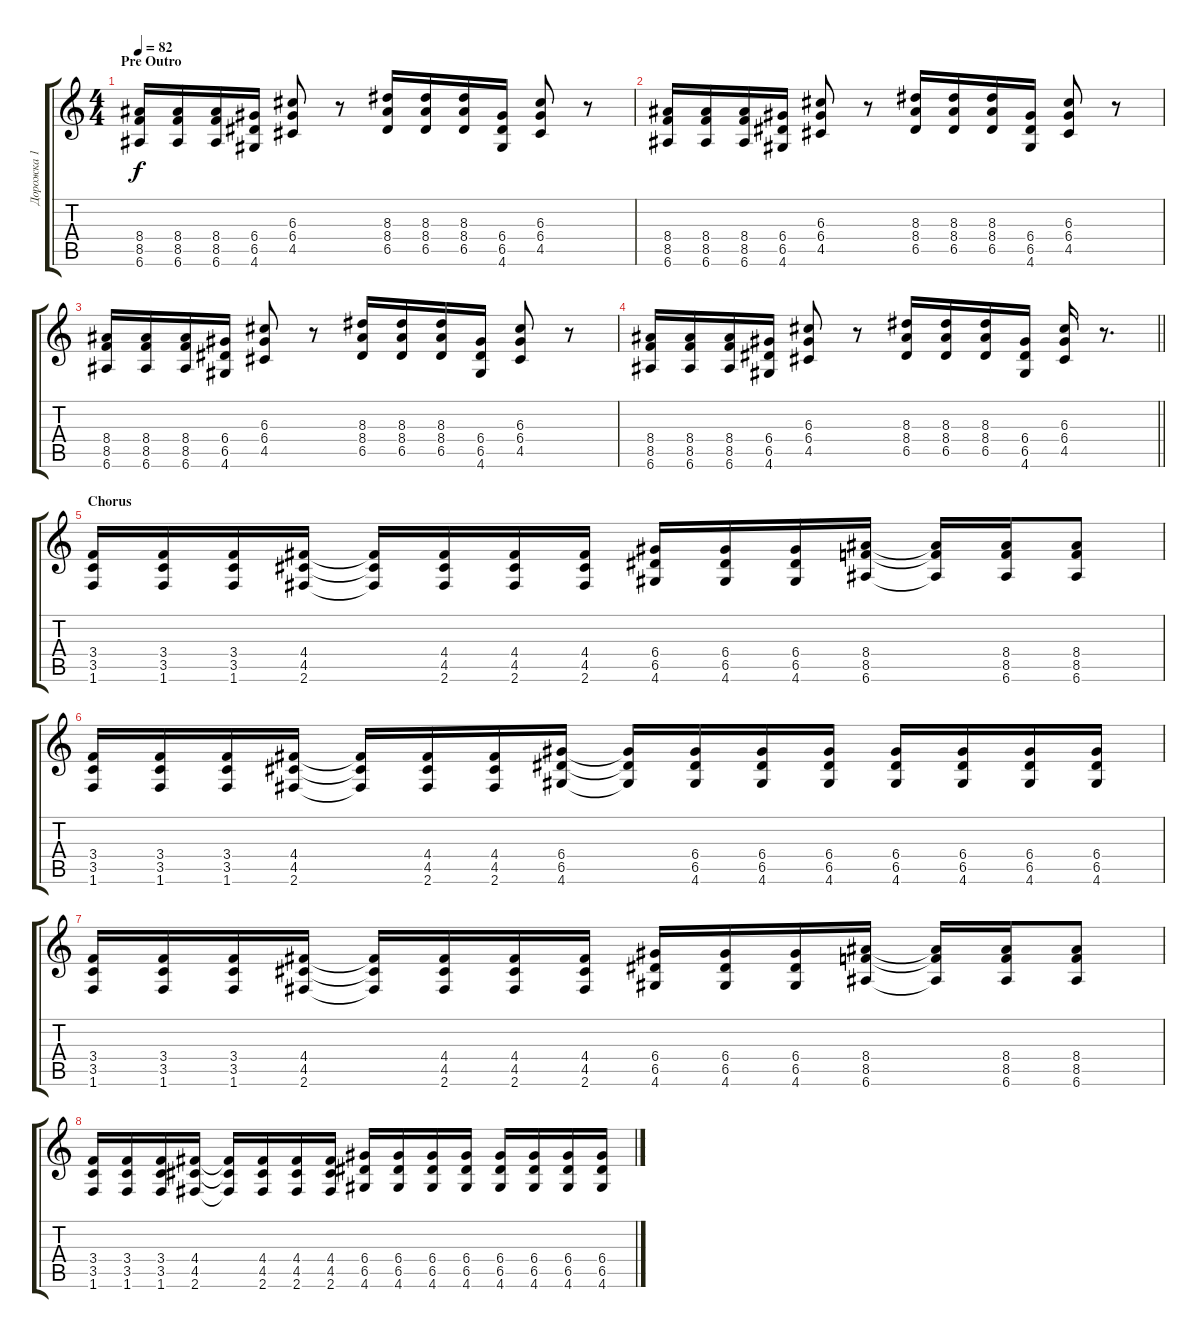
\track ("Дорожка 1" "Дорожка 1") {instrument distortionguitar}
\staff {score tabs}
\tuning (E4 B3 G3 D3 A2 E2) {hide}
\ts (4 4)
\section ("" "Pre Outro")
\tempo 82
\clef g2
\ks c
(8.4 8.5 6.6).16{dy f} (8.4 8.5 6.6).16 (8.4 8.5 6.6).16 (6.4 6.5 4.6).16 (6.3 6.4 4.5).8 r.8 (8.3 8.4 6.5).16 (8.3 8.4 6.5).16 (8.3 8.4 6.5).16 (6.4 6.5 4.6).16 (6.3 6.4 4.5).8 r.8 |
(8.4 8.5 6.6).16 (8.4 8.5 6.6).16 (8.4 8.5 6.6).16 (6.4 6.5 4.6).16 (6.3 6.4 4.5).8 r.8 (8.3 8.4 6.5).16 (8.3 8.4 6.5).16 (8.3 8.4 6.5).16 (6.4 6.5 4.6).16 (6.3 6.4 4.5).8 r.8 |
(8.4 8.5 6.6).16 (8.4 8.5 6.6).16 (8.4 8.5 6.6).16 (6.4 6.5 4.6).16 (6.3 6.4 4.5).8 r.8 (8.3 8.4 6.5).16 (8.3 8.4 6.5).16 (8.3 8.4 6.5).16 (6.4 6.5 4.6).16 (6.3 6.4 4.5).8 r.8 |
\barLineRight lightlight
(8.4 8.5 6.6).16 (8.4 8.5 6.6).16 (8.4 8.5 6.6).16 (6.4 6.5 4.6).16 (6.3 6.4 4.5).8 r.8 (8.3 8.4 6.5).16 (8.3 8.4 6.5).16 (8.3 8.4 6.5).16 (6.4 6.5 4.6).16 (6.3 6.4 4.5).16 r.8{d} |
\section ("" "Chorus")
(3.4 3.5 1.6).16 (3.4 3.5 1.6).16 (3.4 3.5 1.6).16 (4.4 4.5 2.6).16 (4.4{t} 4.5{t} 2.6{t}).16 (4.4 4.5 2.6).16 (4.4 4.5 2.6).16 (4.4 4.5 2.6).16 (6.4 6.5 4.6).16 (6.4 6.5 4.6).16 (6.4 6.5 4.6).16 (8.4 8.5 6.6).16 (8.4{t} 8.5{t} 6.6{t}).16 (8.4 8.5 6.6).16 (8.4 8.5 6.6).8 |
(3.4 3.5 1.6).16 (3.4 3.5 1.6).16 (3.4 3.5 1.6).16 (4.4 4.5 2.6).16 (4.4{t} 4.5{t} 2.6{t}).16 (4.4 4.5 2.6).16 (4.4 4.5 2.6).16 (6.4 6.5 4.6).16 (6.4{t} 6.5{t} 4.6{t}).16 (6.4 6.5 4.6).16 (6.4 6.5 4.6).16 (6.4 6.5 4.6).16 (6.4 6.5 4.6).16 (6.4 6.5 4.6).16 (6.4 6.5 4.6).16 (6.4 6.5 4.6).16 |
(3.4 3.5 1.6).16 (3.4 3.5 1.6).16 (3.4 3.5 1.6).16 (4.4 4.5 2.6).16 (4.4{t} 4.5{t} 2.6{t}).16 (4.4 4.5 2.6).16 (4.4 4.5 2.6).16 (4.4 4.5 2.6).16 (6.4 6.5 4.6).16 (6.4 6.5 4.6).16 (6.4 6.5 4.6).16 (8.4 8.5 6.6).16 (8.4{t} 8.5{t} 6.6{t}).16 (8.4 8.5 6.6).16 (8.4 8.5 6.6).8 |
(3.4 3.5 1.6).16 (3.4 3.5 1.6).16 (3.4 3.5 1.6).16 (4.4 4.5 2.6).16 (4.4{t} 4.5{t} 2.6{t}).16 (4.4 4.5 2.6).16 (4.4 4.5 2.6).16 (4.4 4.5 2.6).16 (6.4 6.5 4.6).16 (6.4 6.5 4.6).16 (6.4 6.5 4.6).16 (6.4 6.5 4.6).16 (6.4 6.5 4.6).16 (6.4 6.5 4.6).16 (6.4 6.5 4.6).16 (6.4 6.5 4.6).16
